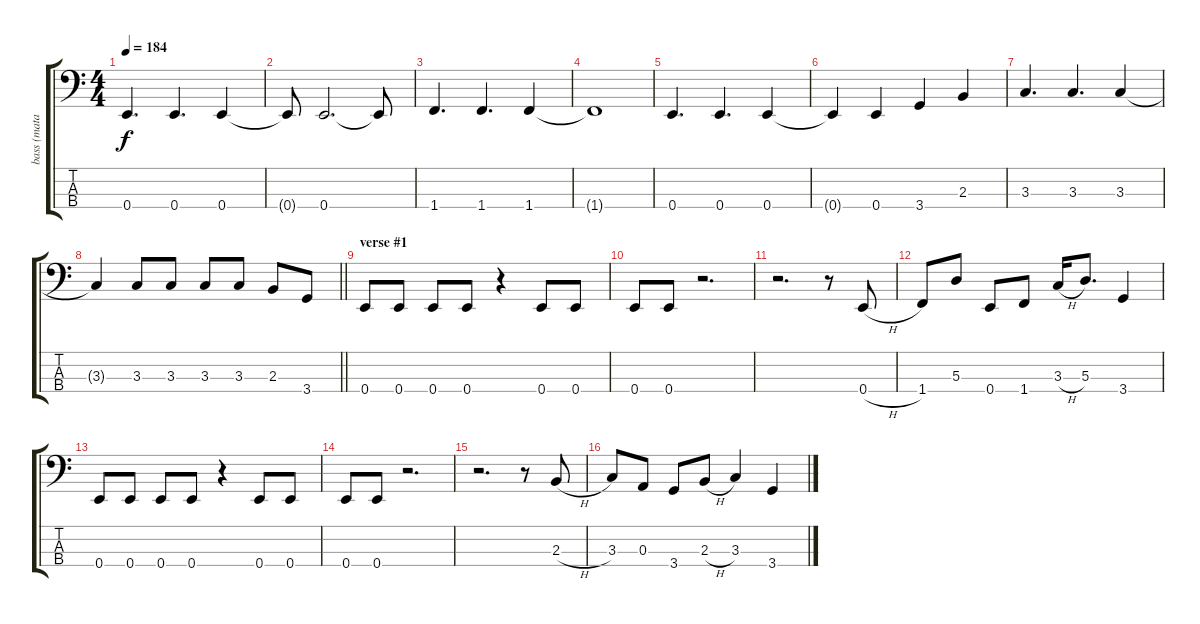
\track ("bass (matatabi)" "bass (mata") {instrument electricbasspick}
\staff {score tabs}
\tuning (G2 D2 A1 E1) {hide}
\ts (4 4)
\tempo 184
\clef f4
\ks c
0.4.4{d dy f} 0.4.4{d} 0.4.4 |
0.4{t}.8 0.4.2{d} 0.4{t}.8 |
1.4.4{d} 1.4.4{d} 1.4.4 |
1.4{t}.1 |
0.4.4{d} 0.4.4{d} 0.4.4 |
0.4{t}.4 0.4.4 3.4.4 2.3.4 |
3.3.4{d} 3.3.4{d} 3.3.4 |
\barLineRight lightlight
3.3{t}.4 3.3.8 3.3.8 3.3.8 3.3.8 2.3.8 3.4.8 |
\section ("" "verse #1")
0.4.8 0.4.8 0.4.8 0.4.8 r.4 0.4.8 0.4.8 |
0.4.8 0.4.8 r.2{d} |
r.2{d} r.8 0.4{h}.8 |
1.4.8 5.3.8 0.4.8 1.4.8 3.3{h}.16 5.3.8{d} 3.4.4 |
0.4.8 0.4.8 0.4.8 0.4.8 r.4 0.4.8 0.4.8 |
0.4.8 0.4.8 r.2{d} |
r.2{d} r.8 2.3{h}.8 |
3.3.8 0.3.8 3.4.8 2.3{h}.8 3.3.4 3.4.4
